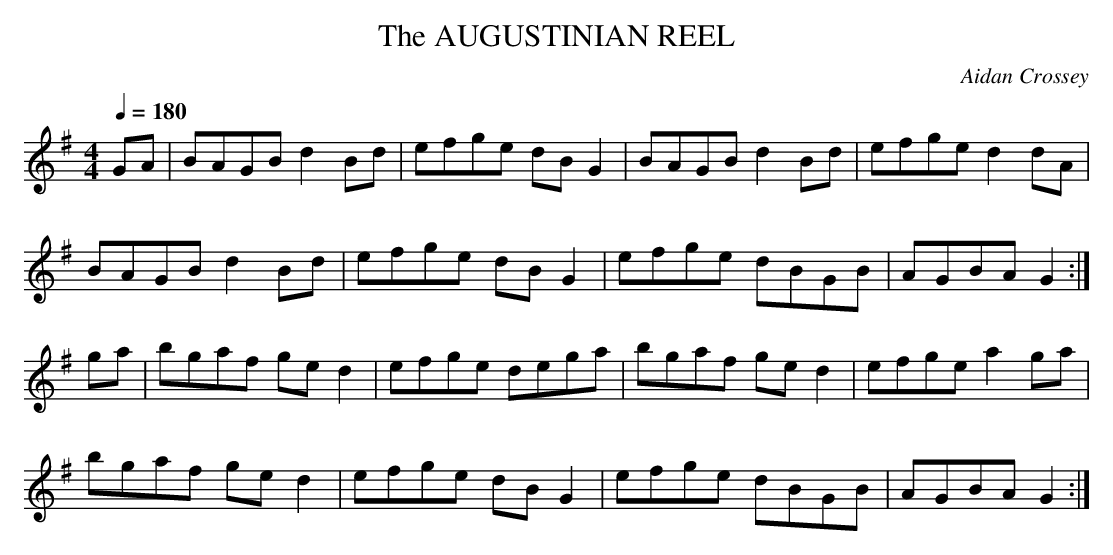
X:1
T:AUGUSTINIAN REEL, The
C:Aidan Crossey
Q:1/4=180
M:4/4
L:1/8
K:G Major
GA|BAGB d2 Bd|efge dB G2|BAGB d2 Bd|efge d2 dA|
BAGB d2 Bd|efge dB G2|efge dBGB|AGBA G2:|
ga|bgaf ge d2|efge dega|bgaf ge d2|efge a2 ga|
bgaf ge d2|efge dB G2| efge dBGB|AGBA G2:|
